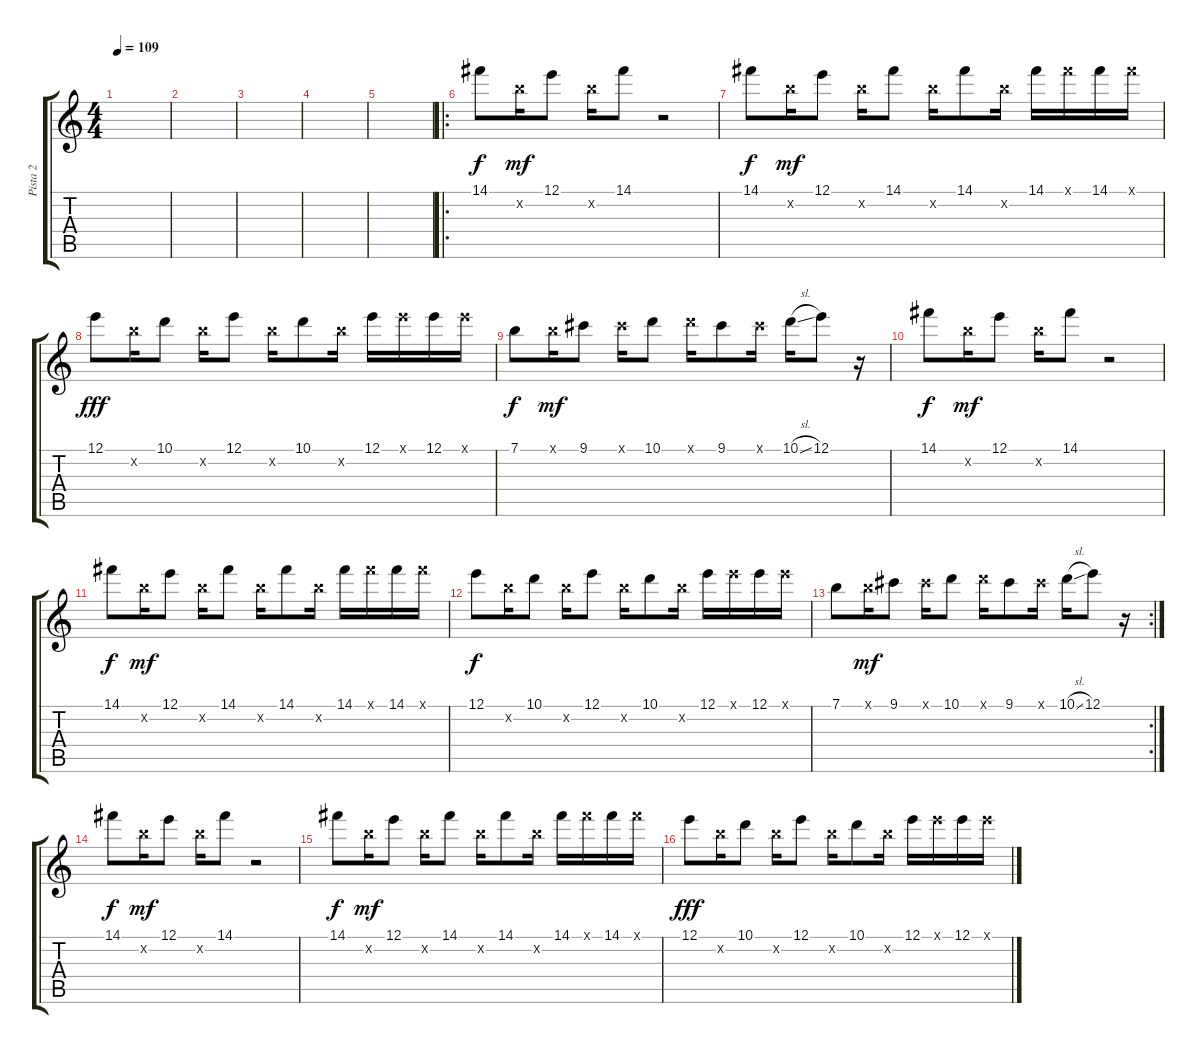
\track ("Pista 2" "Pista 2") {instrument acousticguitarsteel}
\staff {score tabs}
\tuning (E4 B3 G3 D3 A2 E2) {hide}
\ts (4 4)
\tempo 109
\clef g2
\ks c
|
|
|
|
|
\ro
14.1.8{dy f} 12.2{x}.16{dy mf} 12.1.8 12.2{x}.16 14.1.8 r.2 |
14.1.8{dy f} 12.2{x}.16{dy mf} 12.1.8 12.2{x}.16 14.1.8 12.2{x}.16 14.1.8 12.2{x}.16 14.1.16 14.1{x}.16 14.1.16 14.1{x}.16 |
12.1.8{dy fff} 12.2{x}.16 10.1.8 12.2{x}.16 12.1.8 12.2{x}.16 10.1.8 12.2{x}.16 12.1.16 12.1{x}.16 12.1.16 12.1{x}.16 |
7.1.8{dy f} 7.1{x}.16{dy mf} 9.1.8 9.1{x}.16 10.1.8 10.1{x}.16 9.1.8 9.1{x}.16 10.1{sl}.16 12.1.8 r.16 |
14.1.8{dy f} 12.2{x}.16{dy mf} 12.1.8 12.2{x}.16 14.1.8 r.2 |
14.1.8{dy f} 12.2{x}.16{dy mf} 12.1.8 12.2{x}.16 14.1.8 12.2{x}.16 14.1.8 12.2{x}.16 14.1.16 14.1{x}.16 14.1.16 14.1{x}.16 |
12.1.8{dy f} 12.2{x}.16 10.1.8 12.2{x}.16 12.1.8 12.2{x}.16 10.1.8 12.2{x}.16 12.1.16 12.1{x}.16 12.1.16 12.1{x}.16 |
\rc 2
7.1.8 7.1{x}.16{dy mf} 9.1.8 9.1{x}.16 10.1.8 10.1{x}.16 9.1.8 9.1{x}.16 10.1{sl}.16 12.1.8 r.16 |
14.1.8{dy f} 12.2{x}.16{dy mf} 12.1.8 12.2{x}.16 14.1.8 r.2 |
14.1.8{dy f} 12.2{x}.16{dy mf} 12.1.8 12.2{x}.16 14.1.8 12.2{x}.16 14.1.8 12.2{x}.16 14.1.16 14.1{x}.16 14.1.16 14.1{x}.16 |
12.1.8{dy fff} 12.2{x}.16 10.1.8 12.2{x}.16 12.1.8 12.2{x}.16 10.1.8 12.2{x}.16 12.1.16 12.1{x}.16 12.1.16 12.1{x}.16
